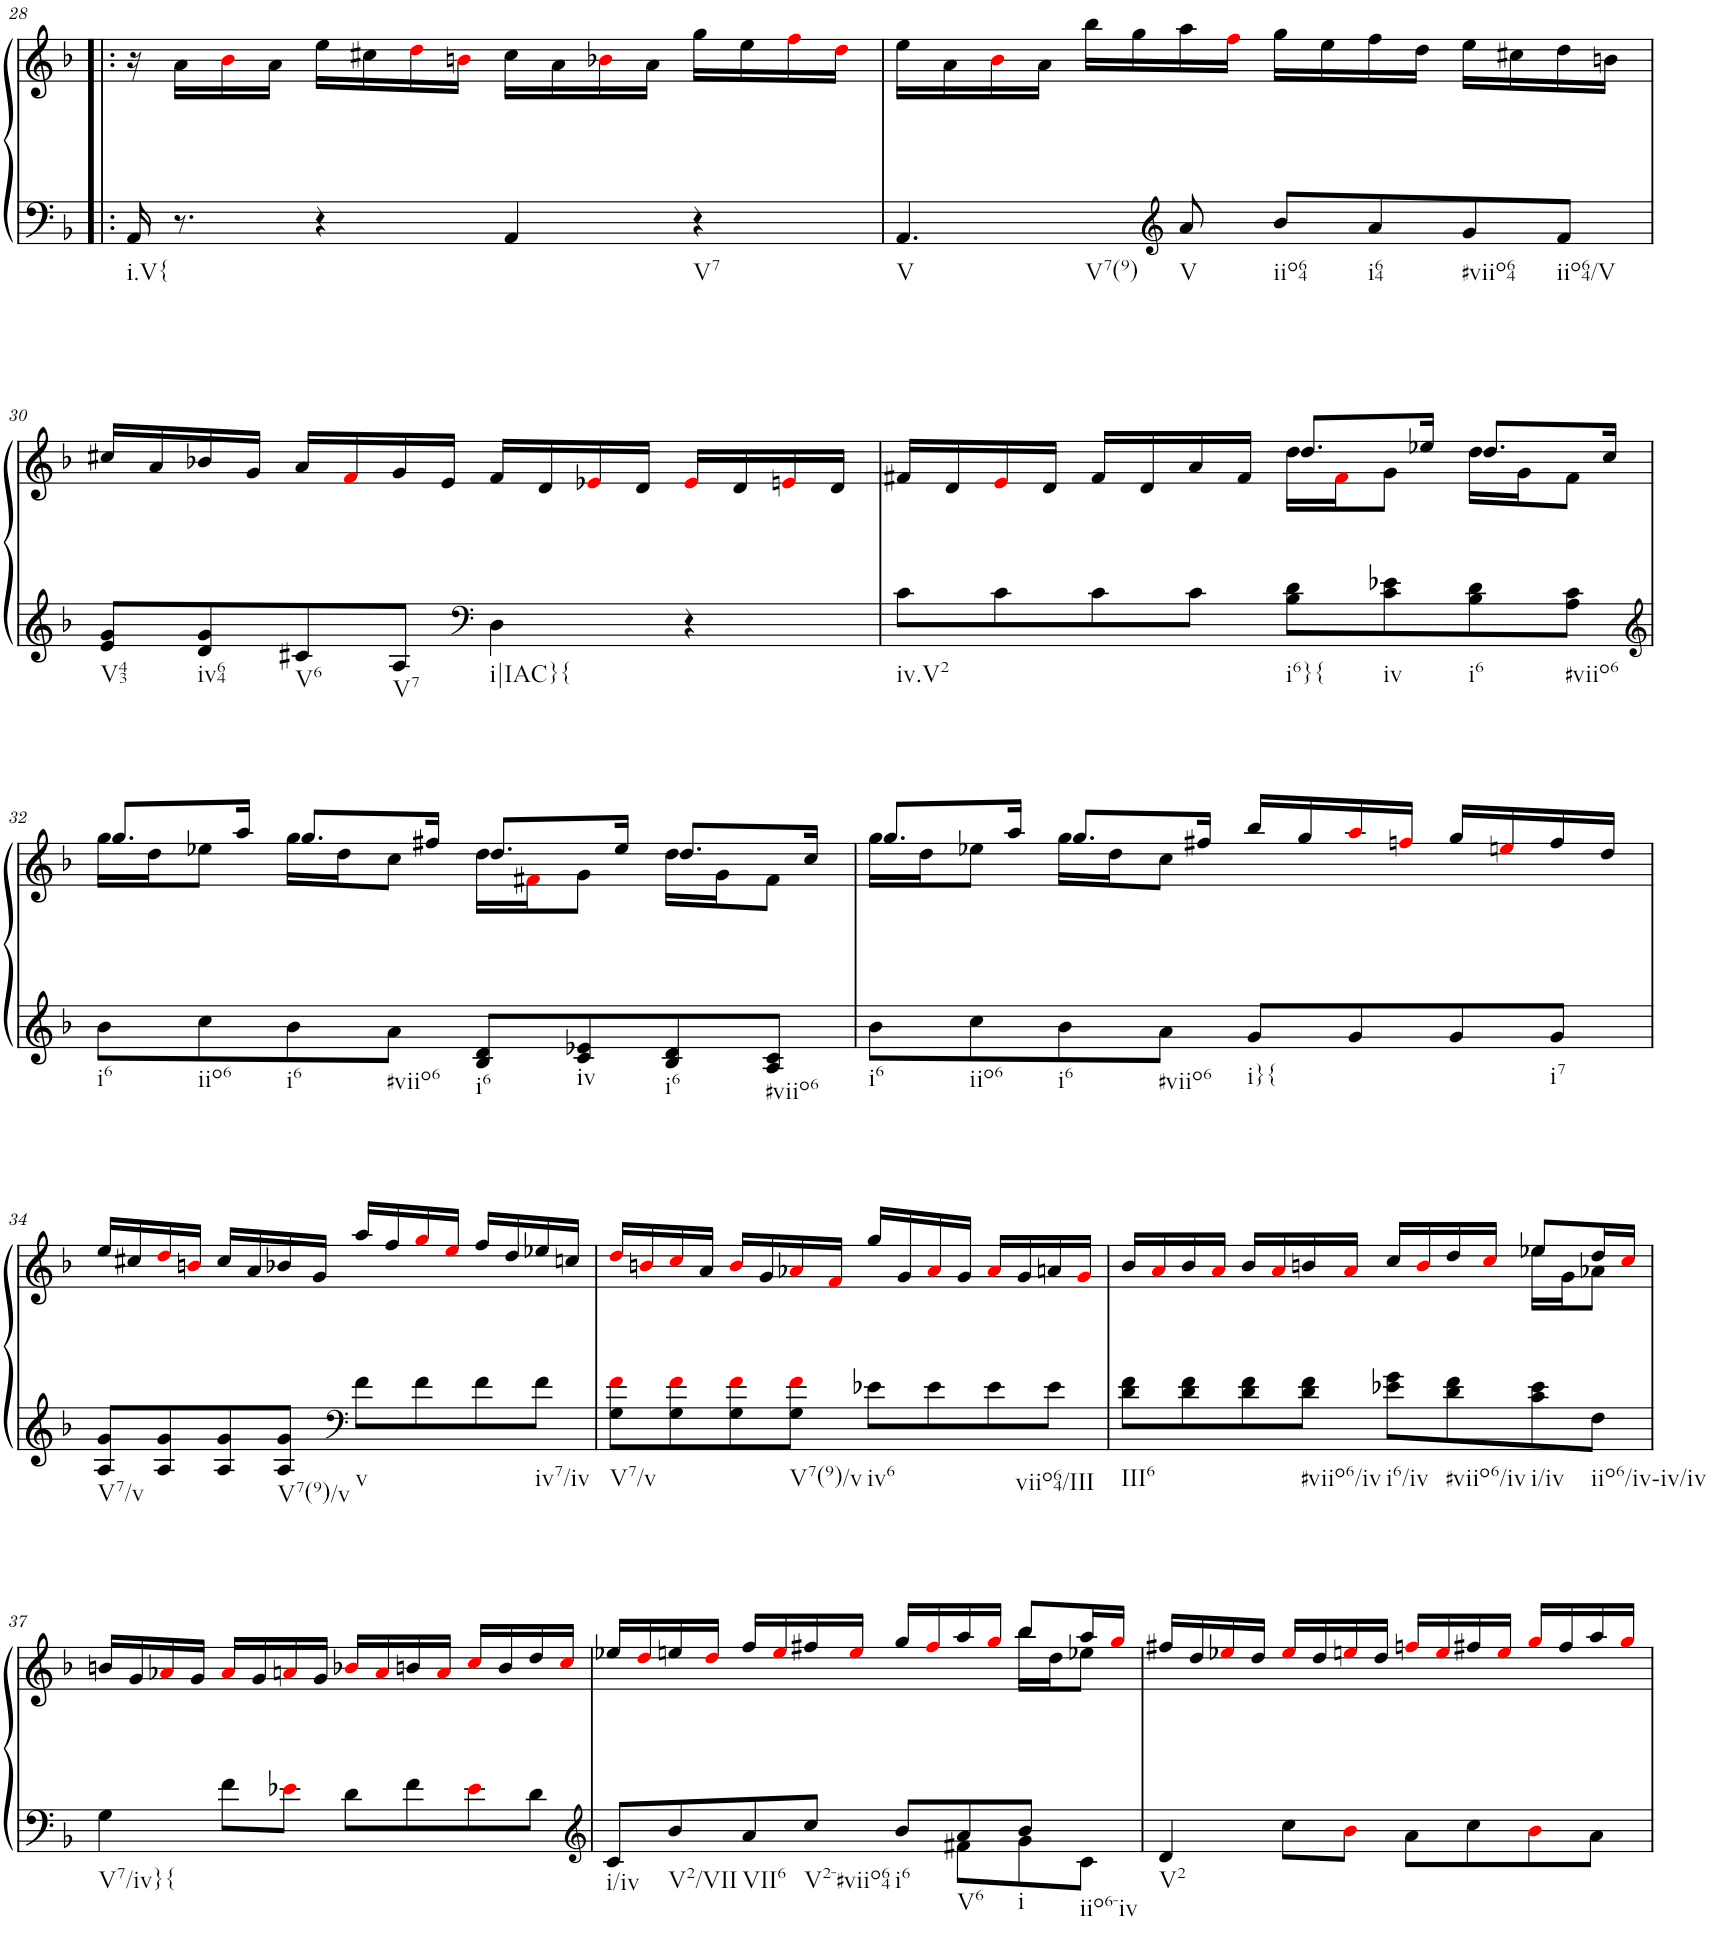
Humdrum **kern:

**kern	**kern
*part1	*part1
*staff2	*staff1
*I"Piano	*
*I'Pno.	*
!!LO:PB:g=z
*clefF4	*clefG2
*k[b-]	*k[b-]
*M4/4	*M4/4
*met(c)	*met(c)
=28!|:	=28!|:
!LO:TX:b:t=i.V{	!
16AA/	16r
8.r	16a\LL
.	16b-i\
.	16a\JJ
4r	16ee\LL
.	16cc#X\
.	16ddi\
.	16bni\JJ
4AA/	16cc#\LL
.	16a\
.	16b-Xi\
.	16a\JJ
!LO:TX:b:t=V7	!
4r	16gg\LL
.	16ee\
.	16ffi\
.	16ddi\JJ
=29	=29
!LO:TX:b:t=V	!
!LO:TX:b:t=V7(9)	!
4.AA/	16ee\LL
.	16a\
.	16b-i\
.	16a\JJ
.	16bb-\LL
.	16gg\
*clefG2	*
!LO:TX:b:t=V	!
8a/	16aa\
.	16ffi\JJ
!LO:TX:b:t=iio64	!
8b-/L	16gg\LL
.	16ee\
!LO:TX:b:t=i64	!
8a/	16ff\
.	16dd\JJ
!LO:TX:b:t=#viio64	!
8g/	16ee\LL
.	16cc#X\
!LO:TX:b:t=iio64/V	!
8f/J	16dd\
.	16bn\JJ
!!LO:LB:g=z
=30	=30
!LO:TX:b:t=V43	!
8e/ 8g/L	16cc#X/LL
.	16a/
!LO:TX:b:t=iv64	!
8d/ 8g/	16b-X/
.	16g/JJ
!LO:TX:b:t=V6	!
8c#X/	16a/LL
.	16fi/
!LO:TX:b:t=V7	!
8A/J	16g/
.	16e/JJ
*clefF4	*
!LO:TX:b:t=i|IAC}{	!
4D\	16f/LL
.	16d/
.	16e-Xi/
.	16d/JJ
4r	16e-i/LL
.	16d/
.	16eni/
.	16d/JJ
=31	=31
*	*^
!LO:TX:b:t=iv.V2	!	!
8c\L	16f#X/LL	2ryy
.	16d/	.
8c\	16ei/	.
.	16d/JJ	.
8c\	16f#/LL	.
.	16d/	.
8c\J	16a/	.
.	16f#/JJ	.
!LO:TX:b:t=i6}{	!	!
8B-\ 8d\L	8.dd/L	16dd\LL
.	.	16f#i\J
!LO:TX:b:t=iv	!	!
8c\ 8e-X\	.	8g\J
.	16ee-X/Jk	.
!LO:TX:b:t=i6	!	!
8B-\ 8d\	8.dd/L	16dd\LL
.	.	16g\J
!LO:TX:b:t=#viio6	!	!
8A\ 8c\J	.	8f#\J
.	16cc/Jk	.
!!LO:LB:g=z	!!
=32	=32	=32
*clefG2	*	*
!LO:TX:b:t=i6	!	!
8b-\L	8.gg/L	16gg\LL
.	.	16dd\J
!LO:TX:b:t=iio6	!	!
8cc\	.	8ee-X\J
.	16aa/Jk	.
!LO:TX:b:t=i6	!	!
8b-\	8.gg/L	16gg\LL
.	.	16dd\J
!LO:TX:b:t=#viio6	!	!
8a\J	.	8cc\J
.	16ff#X/Jk	.
!LO:TX:b:t=i6	!	!
8B-/ 8d/L	8.dd/L	16dd\LL
.	.	16f#Xi\J
!LO:TX:b:t=iv	!	!
8c/ 8e-X/	.	8g\J
.	16ee-/Jk	.
!LO:TX:b:t=i6	!	!
8B-/ 8d/	8.dd/L	16dd\LL
.	.	16g\J
!LO:TX:b:t=#viio6	!	!
8A/ 8c/J	.	8f#\J
.	16cc/Jk	.
=33	=33	=33
!LO:TX:b:t=i6	!	!
8b-\L	8.gg/L	16gg\LL
.	.	16dd\J
!LO:TX:b:t=iio6	!	!
8cc\	.	8ee-X\J
.	16aa/Jk	.
!LO:TX:b:t=i6	!	!
8b-\	8.gg/L	16gg\LL
.	.	16dd\J
!LO:TX:b:t=#viio6	!	!
8a\J	.	8cc\J
.	16ff#X/Jk	.
!LO:TX:b:t=i}{	!	!
8g/L	16bb-/LL	2ryy
.	16gg/	.
8g/	16aai/	.
.	16ffni/JJ	.
8g/	16gg/LL	.
.	16eeni/	.
!LO:TX:b:t=i7	!	!
8g/J	16ff/	.
.	16dd/JJ	.
*	*v	*v
!!LO:LB:g=z
=34	=34
!LO:TX:b:t=V7/v	!
8A/ 8g/L	16ee/LL
.	16cc#X/
8A/ 8g/	16ddi/
.	16bni/JJ
8A/ 8g/	16cc#/LL
.	16a/
!LO:TX:b:t=V7(9)/v	!
8A/ 8g/J	16b-X/
.	16g/JJ
*clefF4	*
!LO:TX:b:t=v	!
8f\L	16aa/LL
.	16ff/
8f\	16ggi/
.	16eei/JJ
8f\	16ff/LL
.	16dd/
!LO:TX:b:t=iv7/iv	!
8f\J	16ee-X/
.	16ccn/JJ
=35	=35
!LO:TX:b:t=V7/v	!
8G\ 8fi\L	16ddi/LL
.	16bni/
8G\ 8fi\	16cci/
.	16a/JJ
8G\ 8fi\	16bi/LL
.	16g/
!LO:TX:b:t=V7(9)/v	!
8G\ 8fi\J	16a-Xi/
.	16fi/JJ
!LO:TX:b:t=iv6	!
8e-X\L	16gg/LL
.	16g/
8e-\	16a-i/
.	16g/JJ
8e-\	16a-i/LL
.	16g/
!LO:TX:b:t=viio64/III	!
8e-\J	16an/
.	16gi/JJ
=36	=36
*	*^
!LO:TX:b:t=III6	!	!
8d\ 8f\L	16b-/LL	2.ryy
.	16ai/	.
8d\ 8f\	16b-/	.
.	16ai/JJ	.
8d\ 8f\	16b-/LL	.
.	16ai/	.
!LO:TX:b:t=#viio6/iv	!	!
8d\ 8f\J	16bn/	.
.	16ai/JJ	.
!LO:TX:b:t=i6/iv	!	!
8e-X\ 8g\L	16cc/LL	.
.	16bi/	.
!LO:TX:b:t=#viio6/iv	!	!
8d\ 8f\	16dd/	.
.	16cci/JJ	.
!LO:TX:b:t=i/iv	!	!
8c\ 8e-\	8ee-X/L	16ee-\LL
.	.	16g\J
!LO:TX:b:t=iio6/iv-iv/iv	!	!
8F\J	16dd/L	8a-X\J
.	16cci/JJ	.
*	*v	*v
!!LO:LB:g=z
=37	=37
!LO:TX:b:t=V7/iv}{	!
4G\	16bn/LL
.	16g/
.	16a-Xi/
.	16g/JJ
8f\L	16a-i/LL
.	16g/
8e-Xi\J	16ani/
.	16g/JJ
8d\L	16b-Xi/LL
.	16ai/
8f\	16bn/
.	16ai/JJ
8e-i\	16cci/LL
.	16b/
8d\J	16dd/
.	16cci/JJ
=38	=38
*clefG2	*
*^	*^
!LO:TX:b:t=i/iv	!	!	!
8c/L	8ryy	16ee-X/LL	2.ryy
.	.	16ddi/	.
*v	*v	*	*
!LO:TX:b:t=V2/VII	!	!
8b-/	16een/	.
.	16ddi/JJ	.
!LO:TX:b:t=VII6	!	!
8a/	16ff/LL	.
.	16eei/	.
!LO:TX:b:t=V2-#viio64	!	!
8cc/J	16ff#X/	.
.	16eei/JJ	.
!LO:TX:b:t=i6	!	!
8b-/L	16gg/LL	.
.	16ff#i/	.
*^	*	*
!LO:TX:b:t=V6	!	!	!
8a/	8f#X\L	16aa/	.
.	.	16ggi/JJ	.
!LO:TX:b:t=i	!	!	!
8b-/J	8g\	8bb-/L	16bb-\LL
.	.	.	16dd\J
!LO:TX:b:t=iio6-iv	!	!	!
8ryy	8c\J	16aa/L	8ee-X\J
.	.	16ggi/JJ	.
*v	*v	*	*
*	*v	*v
=39	=39
!LO:TX:b:t=V2	!
4d/	16ff#X/LL
.	16dd/
.	16ee-Xi/
.	16dd/JJ
8cc\L	16ee-i/LL
.	16dd/
8b-i\J	16eeni/
.	16dd/JJ
8a\L	16ffni/LL
.	16eei/
8cc\	16ff#X/
.	16eei/JJ
8b-i\	16ggi/LL
.	16ff#/
8a\J	16aa/
.	16ggi/JJ
=	=
*-	*-
